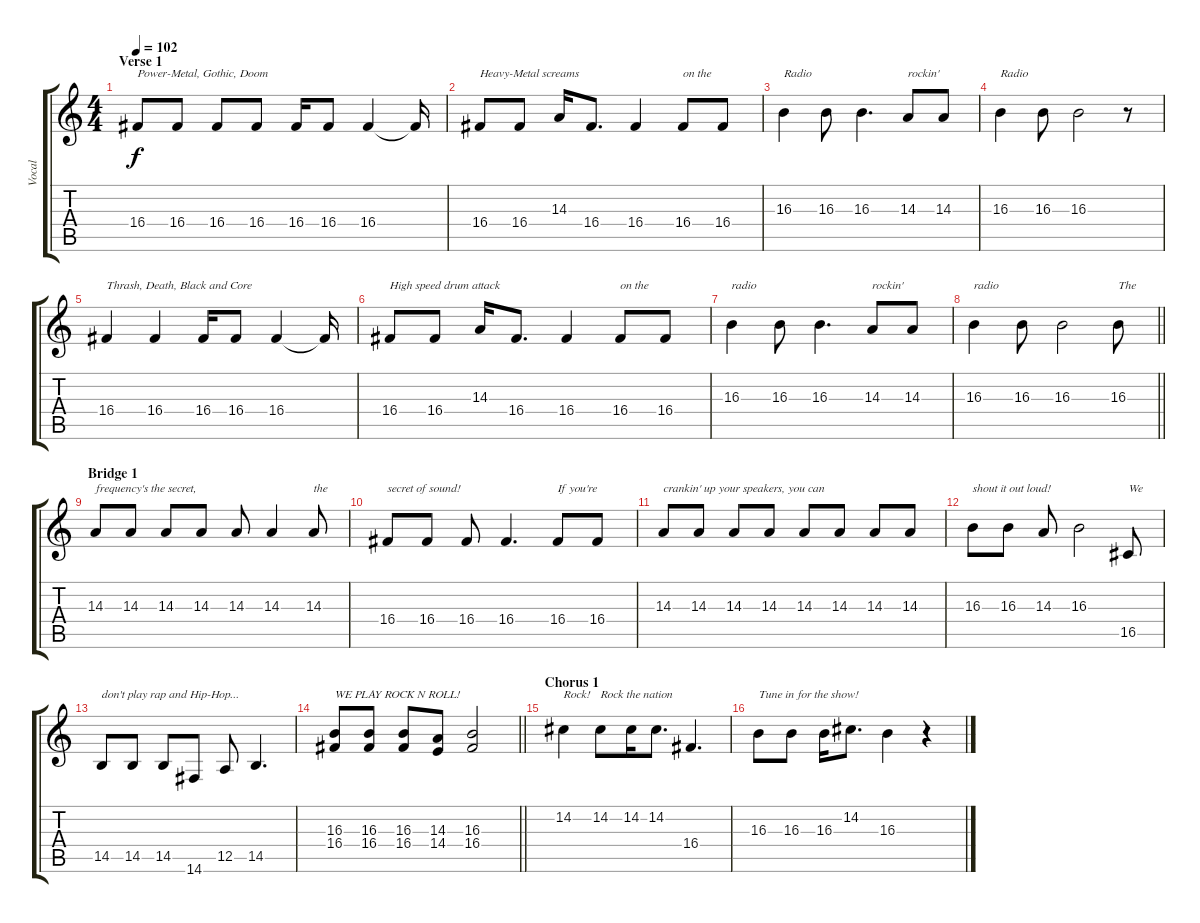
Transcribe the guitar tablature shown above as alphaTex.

\track ("Vocal" "Vocal") {instrument viola}
\staff {score tabs}
\tuning (E4 B3 G3 D3 A2 E2) {hide}
\ts (4 4)
\section ("" "Verse 1")
\tempo 102
\clef g2
\ks c
16.4.8{txt "Power-Metal, Gothic, Doom" dy f} 16.4.8 16.4.8 16.4.8 16.4.16 16.4.8 16.4.4 16.4{t}.16 |
16.4.8{txt "Heavy-Metal screams"} 16.4.8 14.3.16 16.4.8{d} 16.4.4 16.4.8{txt "on the"} 16.4.8 |
16.3.4{txt "Radio"} 16.3.8 16.3.4{d} 14.3.8{txt "rockin'"} 14.3.8 |
16.3.4{txt "Radio"} 16.3.8 16.3.2 r.8 |
16.4.4{txt "Thrash, Death, Black and Core"} 16.4.4 16.4.16 16.4.8 16.4.4 16.4{t}.16 |
16.4.8{txt "High speed drum attack"} 16.4.8 14.3.16 16.4.8{d} 16.4.4 16.4.8{txt "on the"} 16.4.8 |
16.3.4{txt "radio"} 16.3.8 16.3.4{d} 14.3.8{txt "rockin'"} 14.3.8 |
\barLineRight lightlight
16.3.4{txt "radio"} 16.3.8 16.3.2 16.3.8{txt "The"} |
\section ("" "Bridge 1")
14.3.8{txt "frequency's the secret,"} 14.3.8 14.3.8 14.3.8 14.3.8 14.3.4 14.3.8{txt "the"} |
16.4.8{txt "secret of sound!"} 16.4.8 16.4.8 16.4.4{d} 16.4.8{txt "If you're"} 16.4.8 |
14.3.8{txt "crankin' up your speakers, you can"} 14.3.8 14.3.8 14.3.8 14.3.8 14.3.8 14.3.8 14.3.8 |
16.3.8{txt "shout it out loud!"} 16.3.8 14.3.8 16.3.2 16.5.8{txt "We"} |
14.5.8{txt "don't play rap and Hip-Hop..."} 14.5.8 14.5.8 14.6.8 12.5.8 14.5.4{d} |
\barLineRight lightlight
(16.3 16.4).8{txt "WE PLAY ROCK N ROLL!"} (16.3 16.4).8 (16.3 16.4).8 (14.3 14.4).8 (16.3 16.4).2 |
\section ("" "Chorus 1")
14.2.4{txt "Rock!"} 14.2.8{txt "Rock the nation"} 14.2.16 14.2.8{d} 16.4.4{d} |
16.3.8{txt "Tune in for the show!"} 16.3.8 16.3.16 14.2.8{d} 16.3.4 r.4
